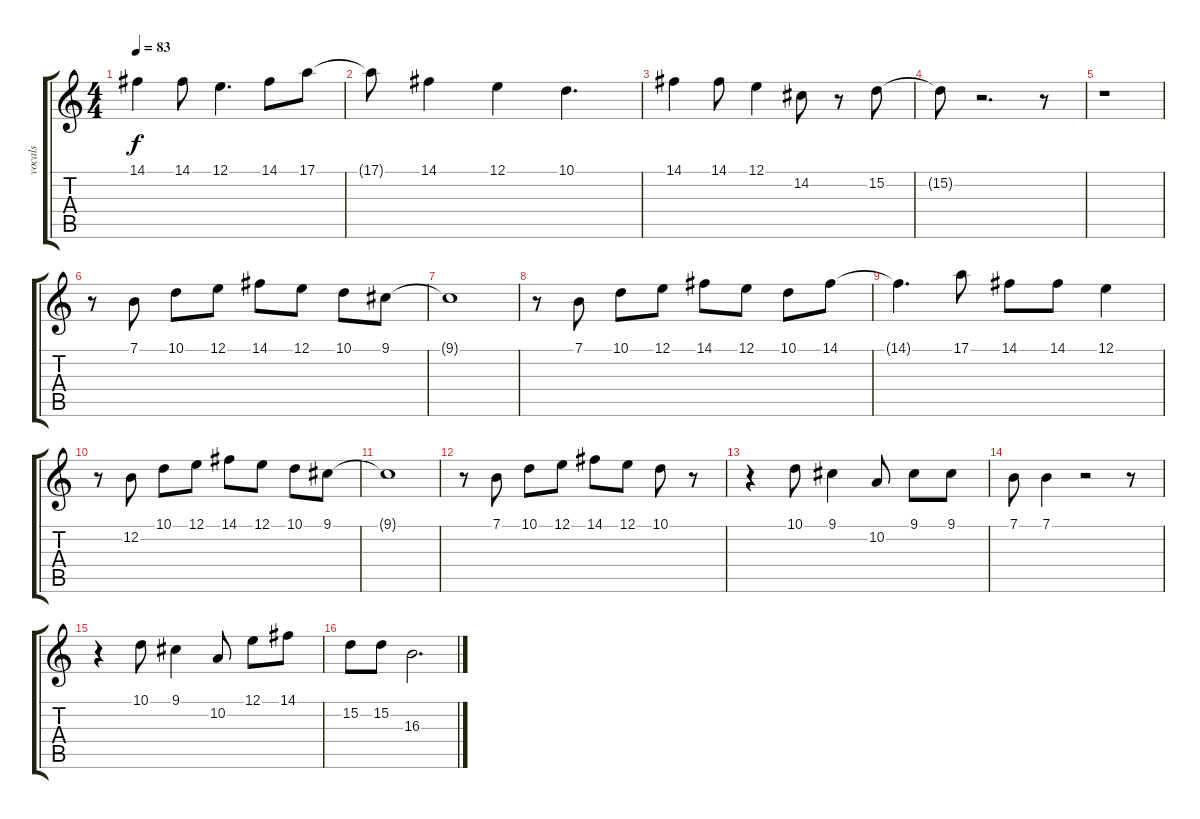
\track ("vocals" "vocals") {instrument fx5brightness}
\staff {score tabs}
\tuning (E4 B3 G3 D3 A2 E2) {hide}
\ts (4 4)
\tempo 83
\clef g2
\ks c
14.1.4{dy f} 14.1.8 12.1.4{d} 14.1.8 17.1.8 |
17.1{t}.8 14.1.4 12.1.4 10.1.4{d} |
14.1.4 14.1.8 12.1.4 14.2.8 r.8 15.2.8 |
15.2{t}.8 r.2{d} r.8 |
r.1 |
r.8 7.1.8 10.1.8 12.1.8 14.1.8 12.1.8 10.1.8 9.1.8 |
9.1{t}.1 |
r.8 7.1.8 10.1.8 12.1.8 14.1.8 12.1.8 10.1.8 14.1.8 |
14.1{t}.4{d} 17.1.8 14.1.8 14.1.8 12.1.4 |
r.8 12.2.8 10.1.8 12.1.8 14.1.8 12.1.8 10.1.8 9.1.8 |
9.1{t}.1 |
r.8 7.1.8 10.1.8 12.1.8 14.1.8 12.1.8 10.1.8 r.8 |
r.4 10.1.8 9.1.4 10.2.8 9.1.8 9.1.8 |
7.1.8 7.1.4 r.2 r.8 |
r.4 10.1.8 9.1.4 10.2.8 12.1.8 14.1.8 |
15.2.8 15.2.8 16.3.2{d}
